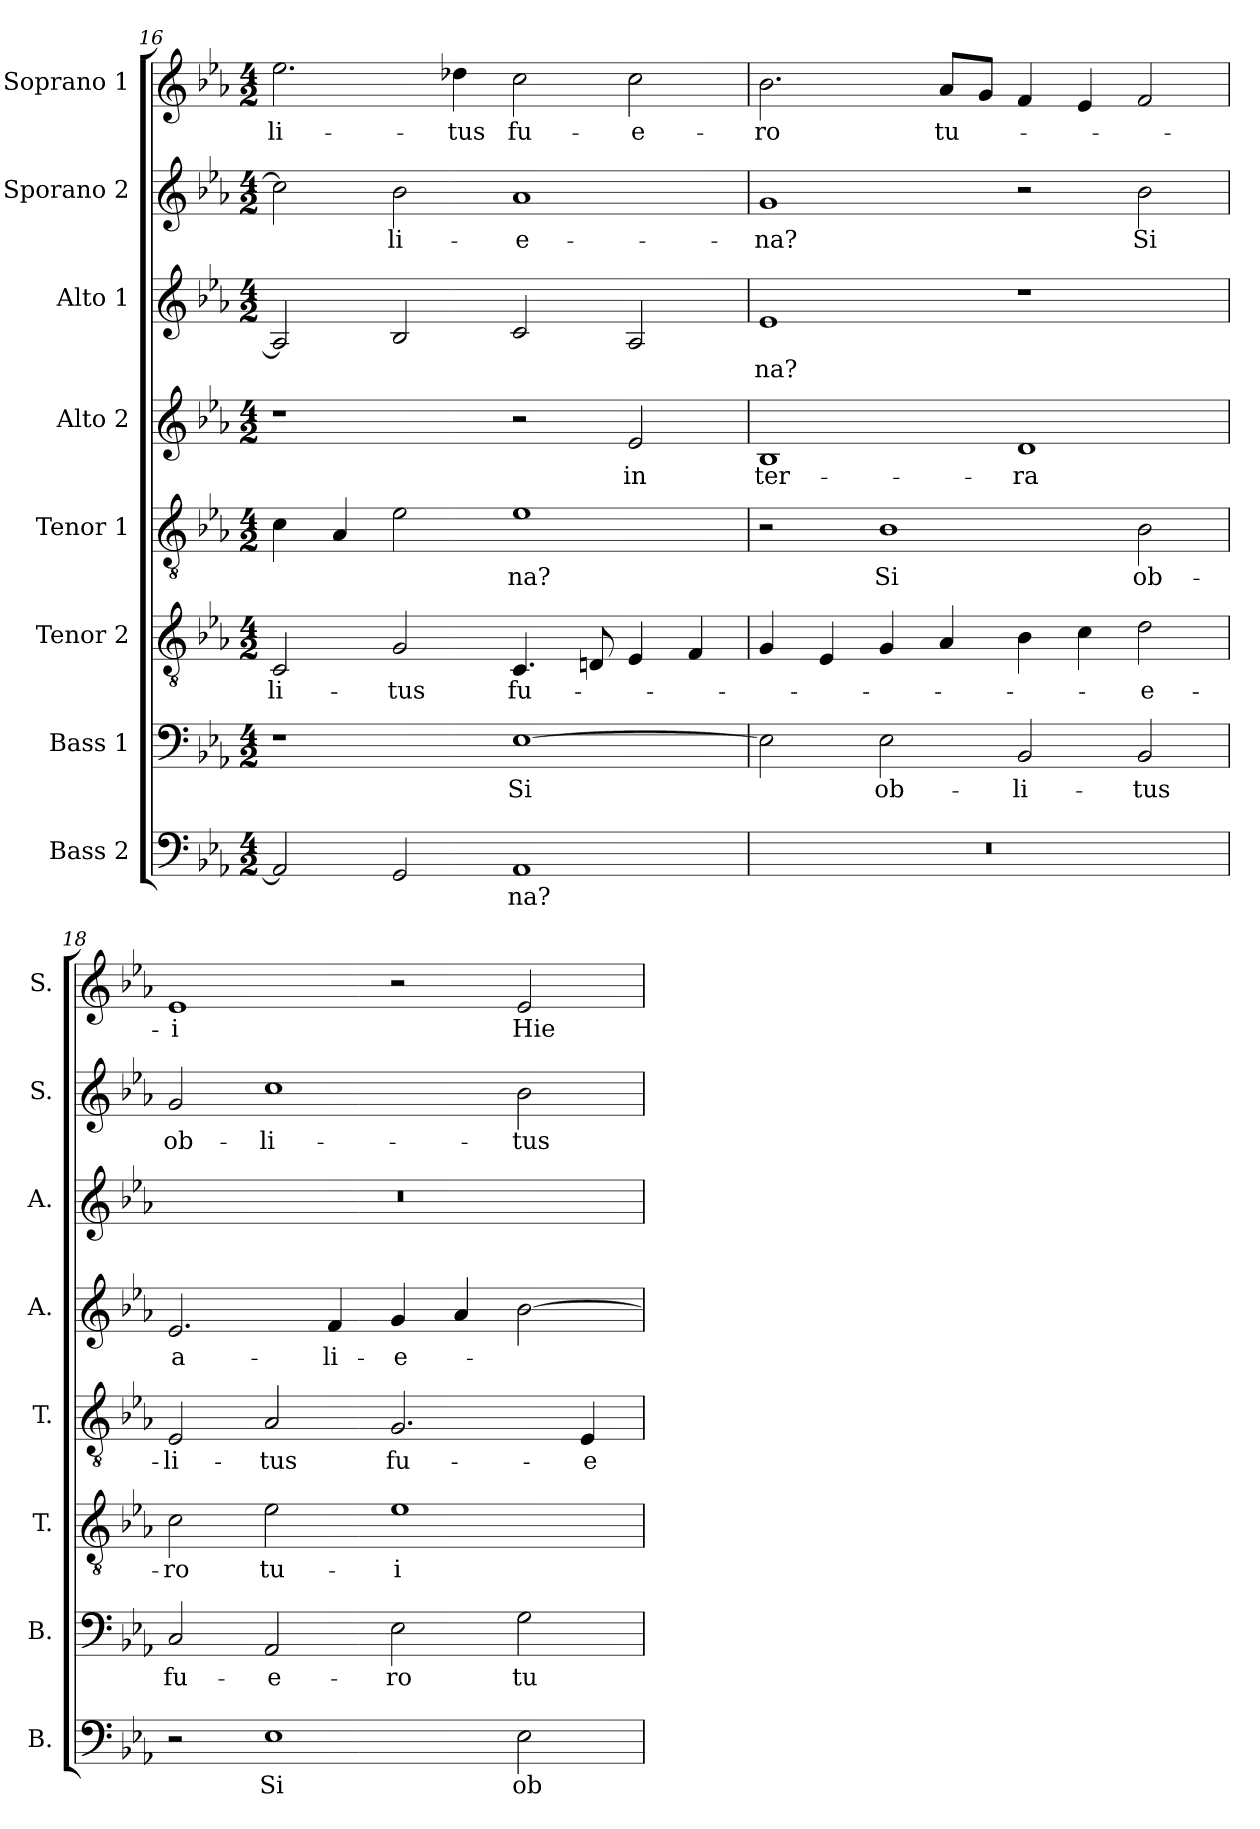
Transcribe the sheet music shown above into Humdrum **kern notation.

**kern	**text	**kern	**text	**kern	**text	**kern	**text	**kern	**text	**kern	**text	**kern	**text	**kern	**text
*part8	*part8	*part7	*part7	*part6	*part6	*part5	*part5	*part4	*part4	*part3	*part3	*part2	*part2	*part1	*part1
*staff8	*staff8	*staff7	*staff7	*staff6	*staff6	*staff5	*staff5	*staff4	*staff4	*staff3	*staff3	*staff2	*staff2	*staff1	*staff1
*I"Bass 2	*	*I"Bass 1	*	*I"Tenor 2	*	*I"Tenor 1	*	*I"Alto 2	*	*I"Alto 1	*	*I"Sporano 2	*	*I"Soprano 1	*
*I'B.	*	*I'B.	*	*I'T.	*	*I'T.	*	*I'A.	*	*I'A.	*	*I'S.	*	*I'S.	*
*clefF4	*	*clefF4	*	*clefGv2	*	*clefGv2	*	*clefG2	*	*clefG2	*	*clefG2	*	*clefG2	*
*	*	*	*	*ITrd7c12	*	*ITrd7c12	*	*	*	*	*	*	*	*	*
*k[b-e-a-]	*	*k[b-e-a-]	*	*k[b-e-a-]	*	*k[b-e-a-]	*	*k[b-e-a-]	*	*k[b-e-a-]	*	*k[b-e-a-]	*	*k[b-e-a-]	*
*E-:	*	*E-:	*	*E-:	*	*E-:	*	*E-:	*	*E-:	*	*E-:	*	*E-:	*
*M4/2	*	*M4/2	*	*M4/2	*	*M4/2	*	*M4/2	*	*M4/2	*	*M4/2	*	*M4/2	*
=16	=16	=16	=16	=16	=16	=16	=16	=16	=16	=16	=16	=16	=16	=16	=16
!	!	!	!	!	!LO:LY:b:color=#000000	!	!	!	!	!	!	!	!	!	!
!	!	!	!	!	!	!	!	!	!	!	!	!	!	!	!LO:LY:b:color=#000000
2AA-i/]	.	1r	.	2CCi/	-li-	4Ci\	.	1r	.	2A-i/]	.	2cci\]	.	2.ee-i\	-li-
.	.	.	.	.	.	4AA-i/	.	.	.	.	.	.	.	.	.
!	!	!	!	!	!LO:LY:b:color=#000000	!	!	!	!	!	!	!	!	!	!
!	!	!	!	!	!	!	!	!	!	!	!	!	!LO:LY:b:color=#000000	!	!
2GGi/	.	.	.	2GGi/	-tus	2E-i\	.	.	.	2B-i/	.	2b-i\	-li-	.	.
!	!	!	!	!	!	!	!	!	!	!	!	!	!	!	!LO:LY:b:color=#000000
.	.	.	.	.	.	.	.	.	.	.	.	.	.	4dd-Xi\	-tus
!	!LO:LY:b:color=#000000	!	!	!	!	!	!	!	!	!	!	!	!	!	!
!	!	!	!LO:LY:b:color=#000000	!	!	!	!	!	!	!	!	!	!	!	!
!	!	!	!	!	!LO:LY:b:color=#000000	!	!	!	!	!	!	!	!	!	!
!	!	!	!	!	!	!	!LO:LY:b:color=#000000	!	!	!	!	!	!	!	!
!	!	!	!	!	!	!	!	!	!	!	!	!	!LO:LY:b:color=#000000	!	!
!	!	!	!	!	!	!	!	!	!	!	!	!	!	!	!LO:LY:b:color=#000000
1AA-i	-na?	[>1E-i	Si	4.CCi/	fu-	1E-i	-na?	2r	.	2ci/	.	1a-i	-e-	2cci\	fu-
.	.	.	.	8DDni/	.	.	.	.	.	.	.	.	.	.	.
!	!	!	!	!	!	!	!	!	!LO:LY:b:color=#000000	!	!	!	!	!	!
!	!	!	!	!	!	!	!	!	!	!	!	!	!	!	!LO:LY:b:color=#000000
.	.	.	.	4EE-i/	.	.	.	2e-i/	in	2A-i/	.	.	.	2cci\	-e-
.	.	.	.	4FFi/	.	.	.	.	.	.	.	.	.	.	.
=17	=17	=17	=17	=17	=17	=17	=17	=17	=17	=17	=17	=17	=17	=17	=17
!LO:N:vis=1	!	!	!	!	!	!	!	!	!	!	!	!	!	!	!
!	!	!	!	!	!	!	!	!	!LO:LY:b:color=#000000	!	!	!	!	!	!
!	!	!	!	!	!	!	!	!	!	!	!LO:LY:b:color=#000000	!	!	!	!
!	!	!	!	!	!	!	!	!	!	!	!	!	!LO:LY:b:color=#000000	!	!
!	!	!	!	!	!	!	!	!	!	!	!	!	!	!	!LO:LY:b:color=#000000
0r	.	2E-i\]	.	4GGi/	.	2r	.	1B-i	ter-	1e-i	-na?	1gi	-na?	2.b-i\	-ro
.	.	.	.	4EE-i/	.	.	.	.	.	.	.	.	.	.	.
!	!	!	!LO:LY:b:color=#000000	!	!	!	!	!	!	!	!	!	!	!	!
!	!	!	!	!	!	!	!LO:LY:b:color=#000000	!	!	!	!	!	!	!	!
.	.	2E-i\	ob-	4GGi/	.	1BB-i	Si	.	.	.	.	.	.	.	.
!	!	!	!	!	!	!	!	!	!	!	!	!	!	!	!LO:LY:b:color=#000000
.	.	.	.	4AA-i/	.	.	.	.	.	.	.	.	.	8a-i/L	tu-
.	.	.	.	.	.	.	.	.	.	.	.	.	.	8gi/J	.
!	!	!	!LO:LY:b:color=#000000	!	!	!	!	!	!	!	!	!	!	!	!
!	!	!	!	!	!	!	!	!	!LO:LY:b:color=#000000	!	!	!	!	!	!
.	.	2BB-i/	-li-	4BB-i\	.	.	.	1di	-ra	1r	.	2r	.	4fi/	.
.	.	.	.	4Ci\	.	.	.	.	.	.	.	.	.	4e-i/	.
!	!	!	!LO:LY:b:color=#000000	!	!	!	!	!	!	!	!	!	!	!	!
!	!	!	!	!	!LO:LY:b:color=#000000	!	!	!	!	!	!	!	!	!	!
!	!	!	!	!	!	!	!LO:LY:b:color=#000000	!	!	!	!	!	!	!	!
!	!	!	!	!	!	!	!	!	!	!	!	!	!LO:LY:b:color=#000000	!	!
.	.	2BB-i/	-tus	2Di\	-e-	2BB-i\	ob-	.	.	.	.	2b-i\	Si	2fi/	.
=18	=18	=18	=18	=18	=18	=18	=18	=18	=18	=18	=18	=18	=18	=18	=18
!	!	!	!LO:LY:b:color=#000000	!	!	!	!	!	!	!	!	!	!	!	!
!	!	!	!	!	!LO:LY:b:color=#000000	!	!	!	!	!	!	!	!	!	!
!	!	!	!	!	!	!	!LO:LY:b:color=#000000	!	!	!	!	!	!	!	!
!	!	!	!	!	!	!	!	!	!LO:LY:b:color=#000000	!LO:N:vis=1	!	!	!	!	!
!	!	!	!	!	!	!	!	!	!	!	!	!	!LO:LY:b:color=#000000	!	!
!	!	!	!	!	!	!	!	!	!	!	!	!	!	!	!LO:LY:b:color=#000000
2r	.	2Ci/	fu-	2Ci\	-ro	2EE-i/	-li-	2.e-i/	a-	0r	.	2gi/	ob-	1e-i	-i
!	!LO:LY:b:color=#000000	!	!	!	!	!	!	!	!	!	!	!	!	!	!
!	!	!	!LO:LY:b:color=#000000	!	!	!	!	!	!	!	!	!	!	!	!
!	!	!	!	!	!LO:LY:b:color=#000000	!	!	!	!	!	!	!	!	!	!
!	!	!	!	!	!	!	!LO:LY:b:color=#000000	!	!	!	!	!	!	!	!
!	!	!	!	!	!	!	!	!	!	!	!	!	!LO:LY:b:color=#000000	!	!
1E-i	Si	2AA-i/	-e-	2E-i\	tu-	2AA-i/	-tus	.	.	.	.	1cci	-li-	.	.
!	!	!	!	!	!	!	!	!	!LO:LY:b:color=#000000	!	!	!	!	!	!
.	.	.	.	.	.	.	.	4fi/	-li-	.	.	.	.	.	.
!	!	!	!LO:LY:b:color=#000000	!	!	!	!	!	!	!	!	!	!	!	!
!	!	!	!	!	!LO:LY:b:color=#000000	!	!	!	!	!	!	!	!	!	!
!	!	!	!	!	!	!	!LO:LY:b:color=#000000	!	!	!	!	!	!	!	!
!	!	!	!	!	!	!	!	!	!LO:LY:b:color=#000000	!	!	!	!	!	!
.	.	2E-i\	-ro	1E-i	-i	2.GGi/	fu-	4gi/	-e-	.	.	.	.	2r	.
.	.	.	.	.	.	.	.	4a-i/	.	.	.	.	.	.	.
!	!LO:LY:b:color=#000000	!	!	!	!	!	!	!	!	!	!	!	!	!	!
!	!	!	!LO:LY:b:color=#000000	!	!	!	!	!	!	!	!	!	!	!	!
!	!	!	!	!	!	!	!	!	!	!	!	!	!LO:LY:b:color=#000000	!	!
!	!	!	!	!	!	!	!	!	!	!	!	!	!	!	!LO:LY:b:color=#000000
2E-i\	ob-	2Gi\	tu-	.	.	.	.	[>2b-i\	.	.	.	2b-i\	-tus	2e-i/	Hie-
!	!	!	!	!	!	!	!LO:LY:b:color=#000000	!	!	!	!	!	!	!	!
.	.	.	.	.	.	4EE-i/	-e-	.	.	.	.	.	.	.	.
=	=	=	=	=	=	=	=	=	=	=	=	=	=	=	=
*-	*-	*-	*-	*-	*-	*-	*-	*-	*-	*-	*-	*-	*-	*-	*-
